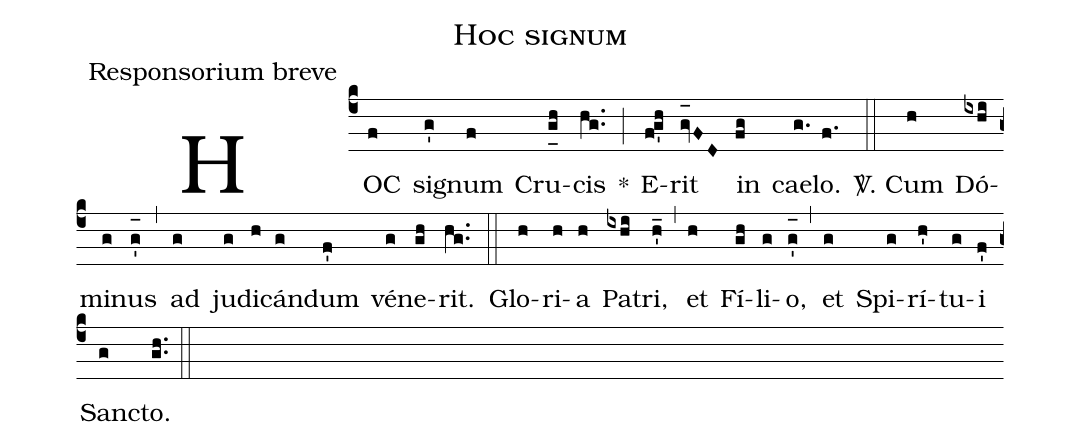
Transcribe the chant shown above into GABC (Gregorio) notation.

name:Hoc signum;
office-part:Responsorium breve;
%%
(c4) HOC(f) si(g')gnum(f) Cru(g_[uh:l]h)cis(hg..) *(;) E(fg'h)rit(gv_[oh:h]FD) in(fg) cae(g.)lo.(f.) (::)
<sp>V/</sp>. Cum(h) Dó(ixhi)mi(g)nus(g'_[oh:h]) (,) ad(g) ju(g)di(h)cán(g)dum(f') vé(g)ne(gh)rit.(hg..) (::) Glo(h)ri(h)a(h) Pa(ixhi)tri,(h'_) (,) et(h) Fí(gh)li(g)o,(g'_[oh:h]) (,) et(g) Spi(g)rí(h')tu(g)i(f') San(g)cto.(gh..) (::)
